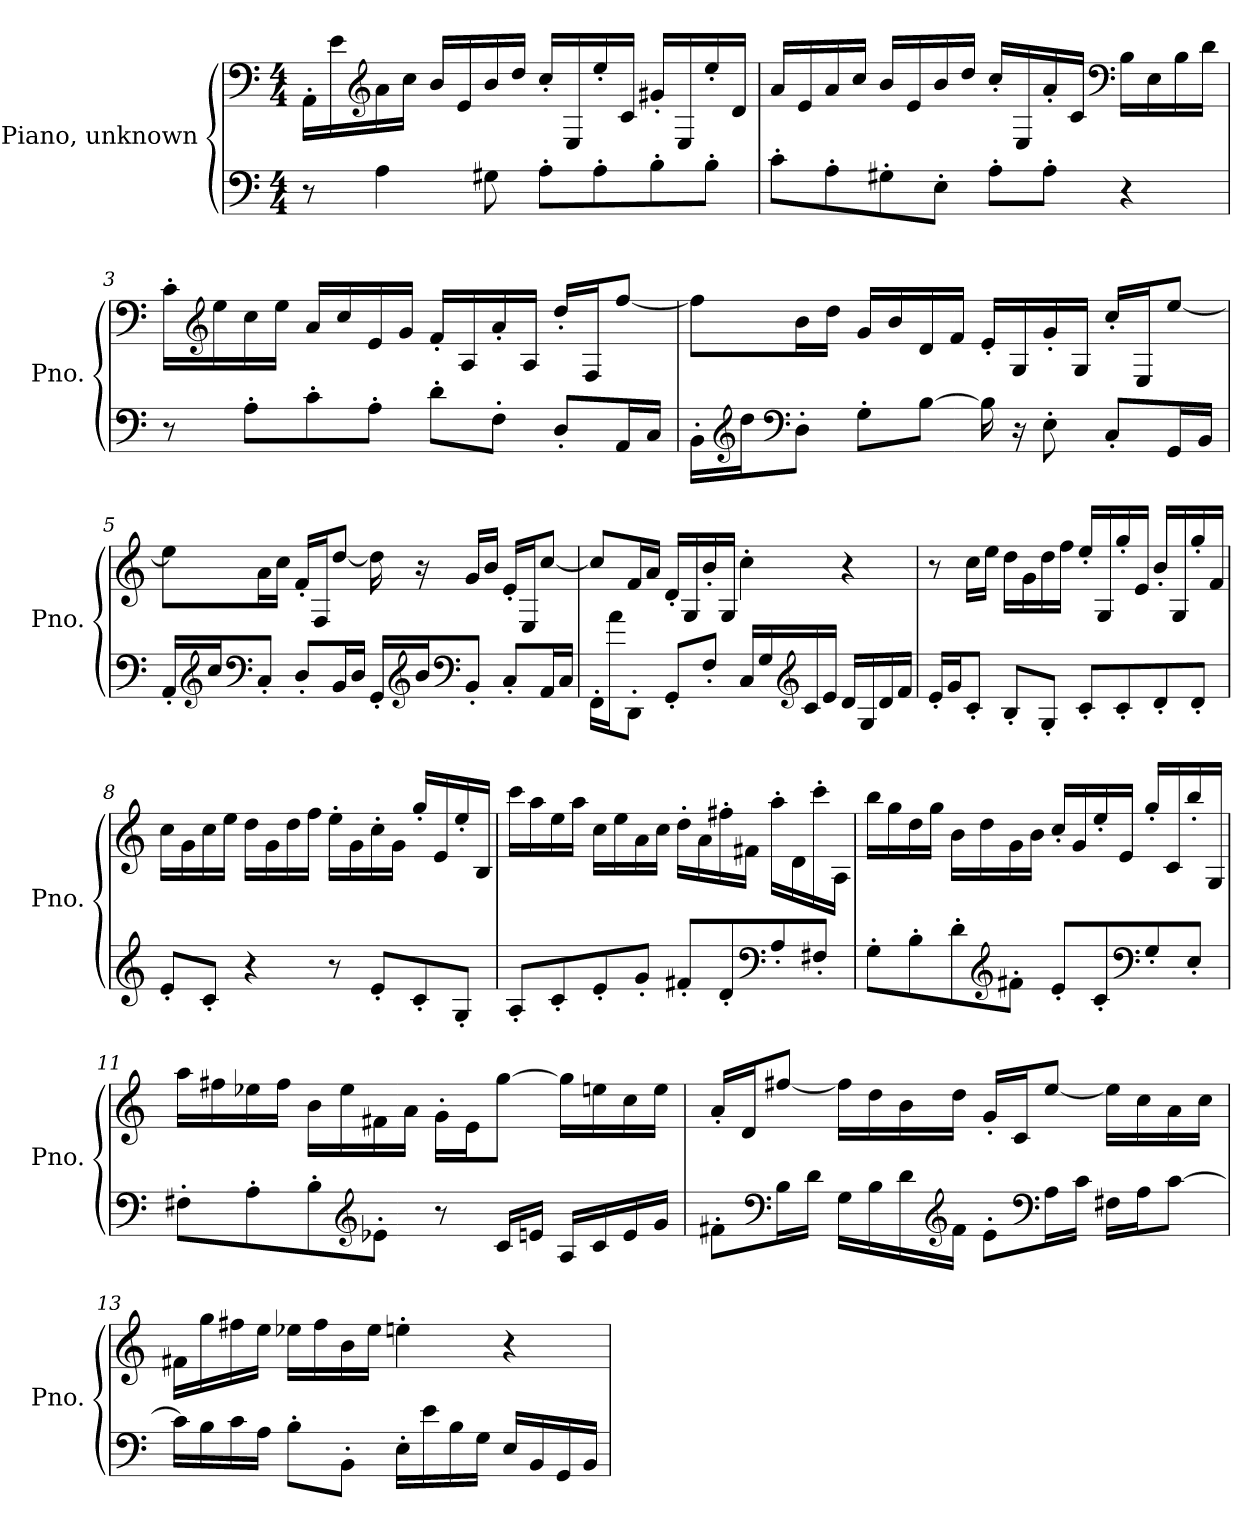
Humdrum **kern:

**kern	**kern
*part1	*part1
*staff2	*staff1
*I"Piano, unknown	*
*I'Pno.	*
*clefF4	*clefF4
*k[]	*k[]
*M4/4	*M4/4
*MM120	*MM120
=1	=1
8r	16AA'\LL
.	16e\
*	*clefG2
4A\	16a\
.	16cc\JJ
.	16b/LL
.	16e/
8G#X\	16b/
.	16dd/JJ
8A'\L	16cc'/LL
.	16E/
8A'\	16ee'/
.	16c/JJ
8B'\	16g#X'/LL
.	16E/
8B'\J	16ee'/
.	16d/JJ
=2	=2
8c'\L	16a/LL
.	16e/
8A'\	16a/
.	16cc/JJ
8G#X'\	16b/LL
.	16e/
8E'\J	16b/
.	16dd/JJ
8A'\L	16cc'/LL
.	16E/
8A'\J	16a'/
.	16c/JJ
*	*clefF4
4r	16B\LL
.	16E\
.	16B\
.	16d\JJ
!!LO:LB:g=z
=3	=3
8r	16c'\LL
*	*clefG2
.	16ee\
8A'\L	16cc\
.	16ee\JJ
8c'\	16a/LL
.	16cc/
8A'\J	16e/
.	16g/JJ
8d'\L	16f'/LL
.	16A/
8F'\J	16a'/
.	16A/JJ
8D'/L	16dd'/LL
.	16F/J
16AA/L	[8ff/J
16C/JJ	.
=4	=4
16BB'\LL	8ff\L]
*clefG2	*
16dd\J	.
*clefF4	*
8D'\J	16b\L
.	16dd\JJ
8G'\L	16g/LL
.	16b/
[8B\J	16d/
.	16f/JJ
16B\]	16e'/LL
16r	16G/
8E'\	16g'/
.	16G/JJ
8C'/L	16cc'/LL
.	16E/J
16GG/L	[8ee/J
16BB/JJ	.
!!LO:LB:g=z
=5	=5
16AA'/LL	8ee\L]
*clefG2	*
16cc/J	.
*clefF4	*
8C'/J	16a\L
.	16cc\JJ
8D'/L	16f'/LL
.	16F/J
16BB/L	[8dd/J
16D/JJ	.
16GG'/LL	16dd\]
*clefG2	*
16b/J	16r
*clefF4	*
8BB'/J	16g/LL
.	16b/JJ
8C'/L	16e'/LL
.	16E/J
16AA/L	[8cc/J
16C/JJ	.
=6	=6
16FF'\LL	8cc/L]
16a\J	.
8DD'\J	16f/L
.	16a/JJ
8GG'/L	16d'/LL
.	16G/
8F'/J	16b'/
.	16G/JJ
16C/LL	4cc'\
16G/	.
*clefG2	*
16c/	.
16e/JJ	.
16d/LL	4r
16G/	.
16d/	.
16f/JJ	.
!!LO:LB:g=z
=7	=7
16e'/LL	8r
16g/J	.
8c'/J	16cc\LL
.	16ee\JJ
8B'/L	16dd\LL
.	16g\
8G'/J	16dd\
.	16ff\JJ
8c'/L	16ee'/LL
.	16G/
8c'/	16gg'/
.	16e/JJ
8d'/	16b'/LL
.	16G/
8d'/J	16gg'/
.	16f/JJ
=8	=8
8e'/L	16cc\LL
.	16g\
8c'/J	16cc\
.	16ee\JJ
4r	16dd\LL
.	16g\
.	16dd\
.	16ff\JJ
8r	16ee'\LL
.	16g\
8e'/L	16cc'\
.	16g\JJ
8c'/	16gg'/LL
.	16e/
8G'/J	16ee'/
.	16B/JJ
!!LO:LB:g=z
=9	=9
8A'/L	16ccc\LL
.	16aa\
8c'/	16ee\
.	16aa\JJ
8e'/	16cc\LL
.	16ee\
8g'/J	16a\
.	16cc\JJ
8f#X'/L	16dd'\LL
.	16a\
8d'/	16ff#X'\
.	16f#X\JJ
*clefF4	*
8A'/	16aa'\LL
.	16d\
8F#X'/J	16ccc'\
.	16A\JJ
=10	=10
8G'\L	16bb\LL
.	16gg\
8B'\	16dd\
.	16gg\JJ
8d'\	16b\LL
.	16dd\
*clefG2	*
8f#X'\J	16g\
.	16b\JJ
8e'/L	16cc'/LL
.	16g/
8c'/	16ee'/
.	16e/JJ
*clefF4	*
8G'/	16gg'/LL
.	16c/
8E'/J	16bb'/
.	16G/JJ
!!LO:LB:g=z
=11	=11
8F#X'\L	16aa\LL
.	16ff#X\
8A'\	16ee-X\
.	16ff#\JJ
8B'\	16b\LL
.	16ee-\
*clefG2	*
8e-X'\J	16f#X\
.	16a\JJ
8r	16g'\LL
.	16e\J
16c/LL	[8gg\J
16en/JJ	.
16A/LL	16gg\LL]
16c/	16een\
16e/	16cc\
16g/JJ	16ee\JJ
=12	=12
8f#X'\L	16a'/LL
.	16d/J
*clefF4	*
16B\L	[8ff#X/J
16d\JJ	.
16G\LL	16ff#\LL]
16B\	16dd\
16d\	16b\
*clefG2	*
16f#\JJ	16dd\JJ
8e'\L	16g'/LL
.	16c/J
*clefF4	*
16A\L	[8ee/J
16c\JJ	.
16F#X\LL	16ee\LL]
16A\J	16cc\
[8c\J	16a\
.	16cc\JJ
!!LO:PB:g=z
=13	=13
16c\LL]	16f#X\LL
16B\	16gg\
16c\	16ff#X\
16A\JJ	16ee\JJ
8B'\L	16ee-X\LL
.	16ff#\
8BB'\J	16b\
.	16ee-\JJ
16E'\LL	4een'\
16e\	.
16B\	.
16G\JJ	.
16E/LL	4r
16BB/	.
16GG/	.
16BB/JJ	.
=	=
*-	*-
